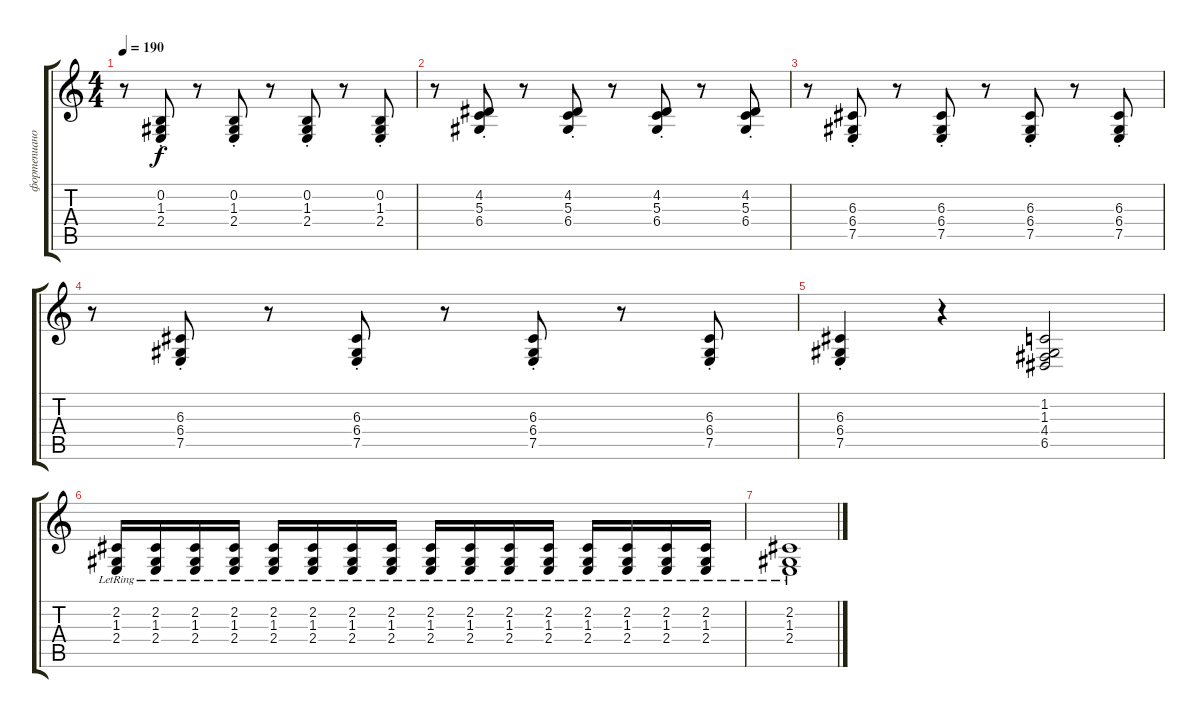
\track ("фортепиано (аккорды)" "фортепиано") {instrument acousticgrandpiano}
\staff {score tabs}
\tuning (E4 B3 G3 D3 A2 E2) {hide}
\ts (4 4)
\tempo 190
\clef g2
\ks c
r.8{dy f} (0.2{st} 1.3{st} 2.4{st}).8 r.8 (0.2{st} 1.3{st} 2.4{st}).8 r.8 (0.2{st} 1.3{st} 2.4{st}).8 r.8 (0.2{st} 1.3{st} 2.4{st}).8 |
r.8 (4.2{st} 5.3{st} 6.4{st}).8 r.8 (4.2{st} 5.3{st} 6.4{st}).8 r.8 (4.2{st} 5.3{st} 6.4{st}).8 r.8 (4.2{st} 5.3{st} 6.4{st}).8 |
r.8 (6.3{st} 6.4{st} 7.5{st}).8 r.8 (6.3{st} 6.4{st} 7.5{st}).8 r.8 (6.3{st} 6.4{st} 7.5{st}).8 r.8 (6.3{st} 6.4{st} 7.5{st}).8 |
r.8 (6.3{st} 6.4{st} 7.5{st}).8 r.8 (6.3{st} 6.4{st} 7.5{st}).8 r.8 (6.3{st} 6.4{st} 7.5{st}).8 r.8 (6.3{st} 6.4{st} 7.5{st}).8 |
(6.3{st} 6.4{st} 7.5{st}).4 r.4 (1.2 1.3 4.4 6.5).2 |
(2.2{lr} 1.3{lr} 2.4{lr}).16 (2.2{lr} 1.3{lr} 2.4{lr}).16 (2.2{lr} 1.3{lr} 2.4{lr}).16 (2.2{lr} 1.3{lr} 2.4{lr}).16 (2.2{lr} 1.3{lr} 2.4{lr}).16 (2.2{lr} 1.3{lr} 2.4{lr}).16 (2.2{lr} 1.3{lr} 2.4{lr}).16 (2.2{lr} 1.3{lr} 2.4{lr}).16 (2.2{lr} 1.3{lr} 2.4{lr}).16 (2.2{lr} 1.3{lr} 2.4{lr}).16 (2.2{lr} 1.3{lr} 2.4{lr}).16 (2.2{lr} 1.3{lr} 2.4{lr}).16 (2.2{lr} 1.3{lr} 2.4{lr}).16 (2.2{lr} 1.3{lr} 2.4{lr}).16 (2.2{lr} 1.3{lr} 2.4{lr}).16 (2.2{lr} 1.3{lr} 2.4{lr}).16 |
(2.2{lr} 1.3{lr} 2.4{lr}).1
